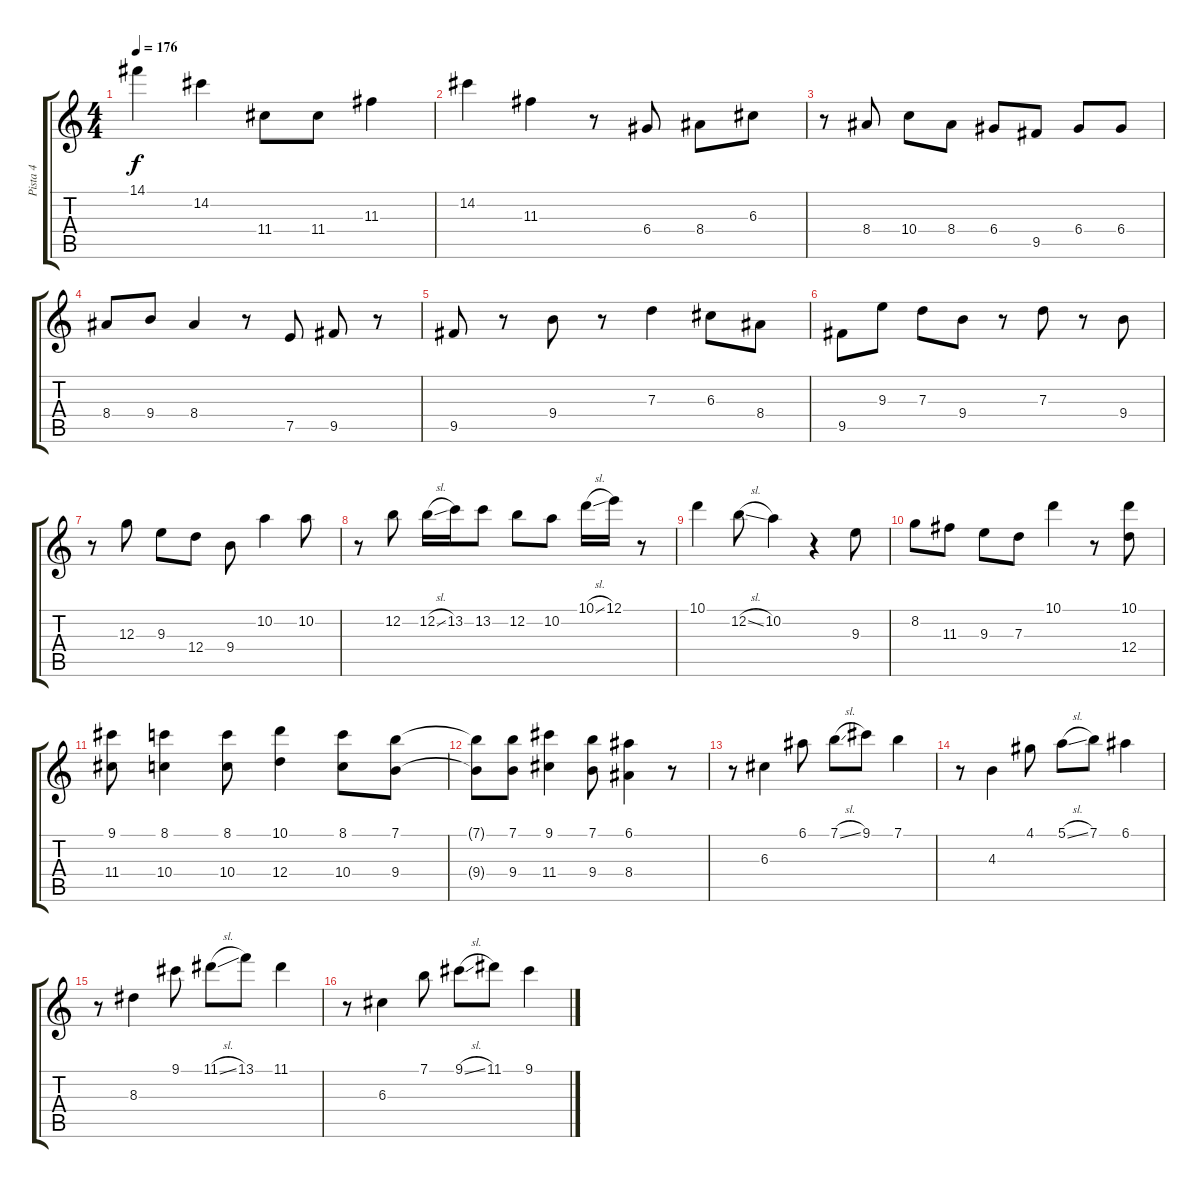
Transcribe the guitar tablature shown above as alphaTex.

\track ("Pista 4" "Pista 4") {instrument acousticguitarnylon}
\staff {score tabs}
\tuning (E4 B3 G3 D3 A2 E2) {hide}
\ts (4 4)
\tempo 176
\clef g2
\ks c
14.1.4{dy f} 14.2.4 11.4.8 11.4.8 11.3.4 |
14.2.4 11.3.4 r.8 6.4.8 8.4.8 6.3.8 |
r.8 8.4.8 10.4.8 8.4.8 6.4.8 9.5.8 6.4.8 6.4.8 |
8.4.8 9.4.8 8.4.4 r.8 7.5.8 9.5.8 r.8 |
9.5.8 r.8 9.4.8 r.8 7.3.4 6.3.8 8.4.8 |
9.5.8 9.3.8 7.3.8 9.4.8 r.8 7.3.8 r.8 9.4.8 |
r.8 12.3.8 9.3.8 12.4.8 9.4.8 10.2.4 10.2.8 |
r.8 12.2.8 12.2{sl}.16 13.2.16 13.2.8 12.2.8 10.2.8 10.1{sl}.16 12.1.16 r.8 |
10.1.4 12.2{sl}.8 10.2.4 r.4 9.3.8 |
8.2.8 11.3.8 9.3.8 7.3.8 10.1.4 r.8 (10.1 12.4).8 |
(9.1 11.4).8 (8.1 10.4).4 (8.1 10.4).8 (10.1 12.4).4 (8.1 10.4).8 (7.1 9.4).8 |
(7.1{t} 9.4{t}).8 (7.1 9.4).8 (9.1 11.4).4 (7.1 9.4).8 (6.1 8.4).4 r.8 |
r.8 6.3.4 6.1.8 7.1{sl}.8 9.1.8 7.1.4 |
r.8 4.3.4 4.1.8 5.1{sl}.8 7.1.8 6.1.4 |
r.8 8.3.4 9.1.8 11.1{sl}.8 13.1.8 11.1.4 |
r.8 6.3.4 7.1.8 9.1{sl}.8 11.1.8 9.1.4
